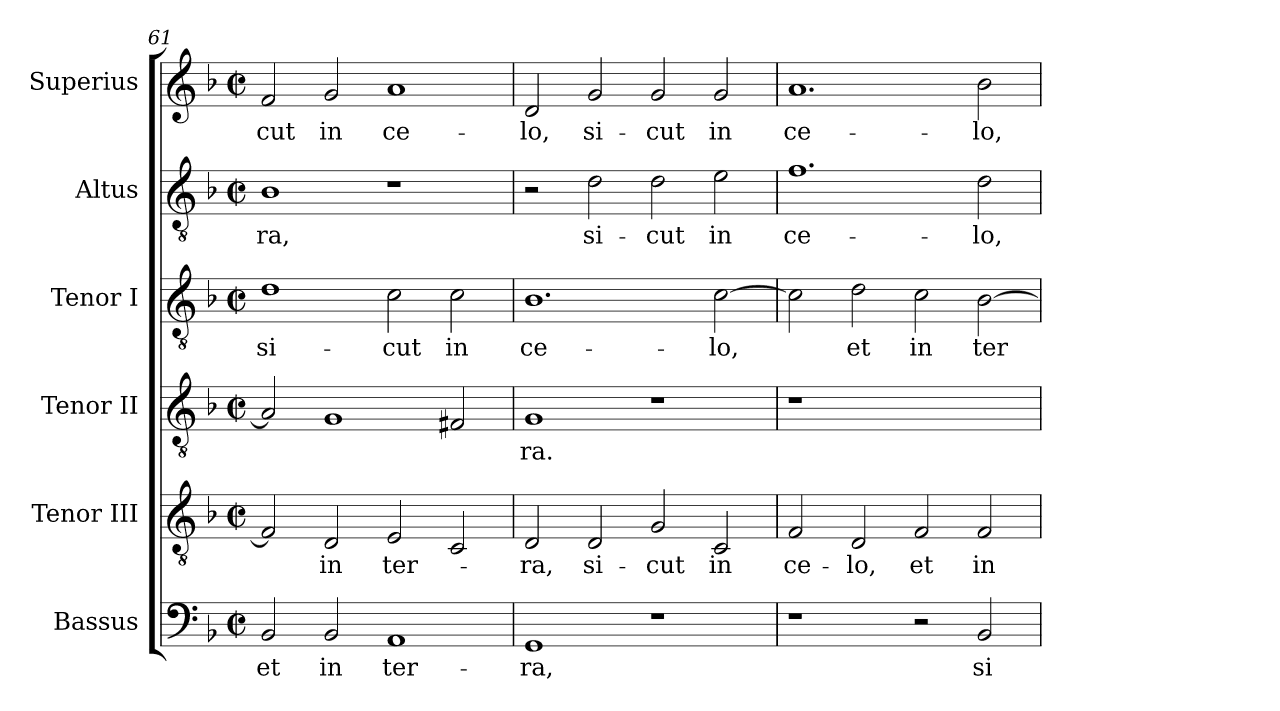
**kern	**text	**kern	**text	**kern	**text	**kern	**text	**kern	**text	**kern	**text
*part6	*part6	*part5	*part5	*part4	*part4	*part3	*part3	*part2	*part2	*part1	*part1
*staff6	*staff6	*staff5	*staff5	*staff4	*staff4	*staff3	*staff3	*staff2	*staff2	*staff1	*staff1
*I"Bassus	*	*I"Tenor III	*	*I"Tenor II	*	*I"Tenor I	*	*I"Altus	*	*I"Superius	*
*I'B.	*	*I'T.	*	*I'T.	*	*I'T.	*	*	*	*I'S.	*
*clefF4	*	*clefGv2	*	*clefGv2	*	*clefGv2	*	*clefGv2	*	*clefG2	*
*	*	*ITrd7c12	*	*ITrd7c12	*	*ITrd7c12	*	*ITrd7c12	*	*	*
*k[b-]	*	*k[b-]	*	*k[b-]	*	*k[b-]	*	*k[b-]	*	*k[b-]	*
*F:	*	*F:	*	*F:	*	*F:	*	*F:	*	*F:	*
*M2/2	*	*M2/2	*	*M2/2	*	*M2/2	*	*M2/2	*	*M2/2	*
*met(c|)	*	*met(c|)	*	*met(c|)	*	*met(c|)	*	*met(c|)	*	*met(c|)	*
=61	=61	=61	=61	=61	=61	=61	=61	=61	=61	=61	=61
!	!LO:LY:b:color=#000000	!	!	!	!	!	!	!	!	!	!
!	!	!	!	!	!	!	!LO:LY:b:color=#000000	!	!	!	!
!	!	!	!	!	!	!	!	!	!LO:LY:b:color=#000000	!	!
!	!	!	!	!	!	!	!	!	!	!	!LO:LY:b:color=#000000
2BB-i/	et	2FFi/]	.	2AAi/]	.	1Di	si-	1BB-i	-ra,	2fi/	-cut
!	!LO:LY:b:color=#000000	!	!	!	!	!	!	!	!	!	!
!	!	!	!LO:LY:b:color=#000000	!	!	!	!	!	!	!	!
!	!	!	!	!	!	!	!	!	!	!	!LO:LY:b:color=#000000
2BB-i/	in	2DDi/	in	1GGi	.	.	.	.	.	2gi/	in
!	!LO:LY:b:color=#000000	!	!	!	!	!	!	!	!	!	!
!	!	!	!LO:LY:b:color=#000000	!	!	!	!	!	!	!	!
!	!	!	!	!	!	!	!LO:LY:b:color=#000000	!	!	!	!
!	!	!	!	!	!	!	!	!	!	!	!LO:LY:b:color=#000000
1AAi	ter-	2EEi/	ter-	.	.	2Ci\	-cut	1r	.	1ai	ce-
!	!	!	!	!	!	!	!LO:LY:b:color=#000000	!	!	!	!
.	.	2CCi/	.	2FF#Xi/	.	2Ci\	in	.	.	.	.
=62	=62	=62	=62	=62	=62	=62	=62	=62	=62	=62	=62
!	!LO:LY:b:color=#000000	!	!	!	!	!	!	!	!	!	!
!	!	!	!LO:LY:b:color=#000000	!	!	!	!	!	!	!	!
!	!	!	!	!	!LO:LY:b:color=#000000	!	!	!	!	!	!
!	!	!	!	!	!	!	!LO:LY:b:color=#000000	!	!	!	!
!	!	!	!	!	!	!	!	!	!	!	!LO:LY:b:color=#000000
1GGi	-ra,	2DDi/	-ra,	1GGi	-ra.	1.BB-i	ce-	2r	.	2di/	-lo,
!	!	!	!LO:LY:b:color=#000000	!	!	!	!	!	!	!	!
!	!	!	!	!	!	!	!	!	!LO:LY:b:color=#000000	!	!
!	!	!	!	!	!	!	!	!	!	!	!LO:LY:b:color=#000000
.	.	2DDi/	si-	.	.	.	.	2Di\	si-	2gi/	si-
!	!	!	!LO:LY:b:color=#000000	!	!	!	!	!	!	!	!
!	!	!	!	!	!	!	!	!	!LO:LY:b:color=#000000	!	!
!	!	!	!	!	!	!	!	!	!	!	!LO:LY:b:color=#000000
1r	.	2GGi/	-cut	1r	.	.	.	2Di\	-cut	2gi/	-cut
!	!	!	!LO:LY:b:color=#000000	!	!	!	!	!	!	!	!
!	!	!	!	!	!	!	!LO:LY:b:color=#000000	!	!	!	!
!	!	!	!	!	!	!	!	!	!LO:LY:b:color=#000000	!	!
!	!	!	!	!	!	!	!	!	!	!	!LO:LY:b:color=#000000
.	.	2CCi/	in	.	.	[>2Ci\	-lo,	2Ei\	in	2gi/	in
=63	=63	=63	=63	=63	=63	=63	=63	=63	=63	=63	=63
!	!	!	!LO:LY:b:color=#000000	!LO:N:vis=1	!	!	!	!	!	!	!
!	!	!	!	!	!	!	!	!	!LO:LY:b:color=#000000	!	!
!	!	!	!	!	!	!	!	!	!	!	!LO:LY:b:color=#000000
1r	.	2FFi/	ce-	1r	.	2Ci\]	.	1.Fi	ce-	1.ai	ce-
!	!	!	!LO:LY:b:color=#000000	!	!	!	!	!	!	!	!
!	!	!	!	!	!	!	!LO:LY:b:color=#000000	!	!	!	!
.	.	2DDi/	-lo,	.	.	2Di\	et	.	.	.	.
!	!	!	!LO:LY:b:color=#000000	!	!	!	!	!	!	!	!
!	!	!	!	!	!	!	!LO:LY:b:color=#000000	!	!	!	!
2r	.	2FFi/	et	1ryy	.	2Ci\	in	.	.	.	.
!	!LO:LY:b:color=#000000	!	!	!	!	!	!	!	!	!	!
!	!	!	!LO:LY:b:color=#000000	!	!	!	!	!	!	!	!
!	!	!	!	!	!	!	!LO:LY:b:color=#000000	!	!	!	!
!	!	!	!	!	!	!	!	!	!LO:LY:b:color=#000000	!	!
!	!	!	!	!	!	!	!	!	!	!	!LO:LY:b:color=#000000
2BB-i/	si-	2FFi/	in	.	.	[>2BB-i\	ter-	2Di\	-lo,	2b-i\	-lo,
=	=	=	=	=	=	=	=	=	=	=	=
*-	*-	*-	*-	*-	*-	*-	*-	*-	*-	*-	*-
